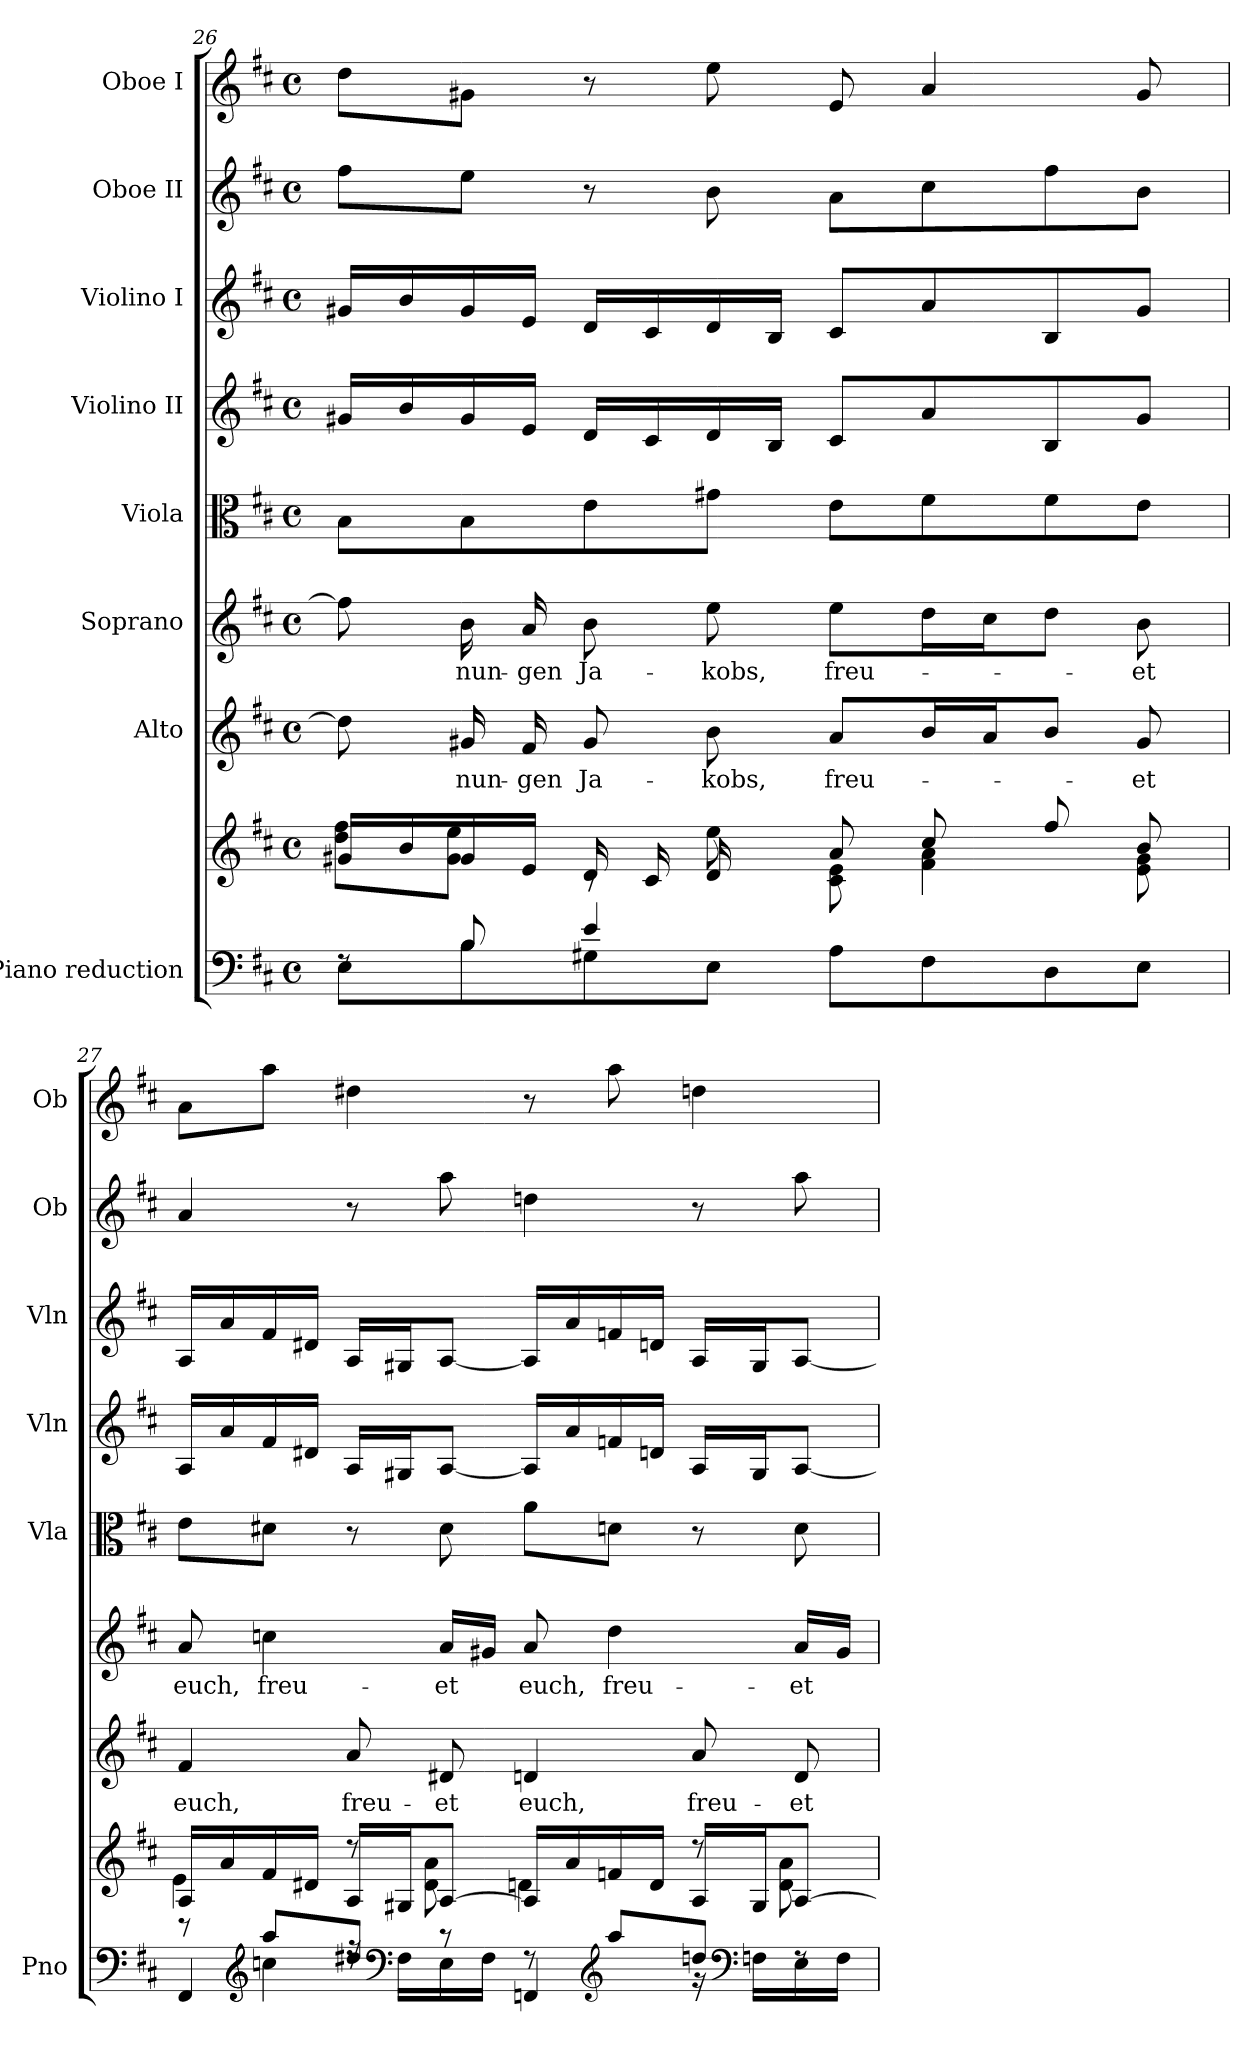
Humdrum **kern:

**kern	**kern	**kern	**text	**kern	**text	**kern	**kern	**kern	**kern	**kern
*part8	*part8	*part7	*part7	*part6	*part6	*part5	*part4	*part3	*part2	*part1
*staff9	*staff8	*staff7	*staff7	*staff6	*staff6	*staff5	*staff4	*staff3	*staff2	*staff1
*I"Piano reduction	*	*I"Alto	*	*I"Soprano	*	*I"Viola	*I"Violino II	*I"Violino I	*I"Oboe II	*I"Oboe I
*I'Pno	*	*	*	*	*	*I'Vla	*I'Vln	*I'Vln	*I'Ob	*I'Ob
!!LO:PB:g=z
*clefF4	*clefG2	*clefG2	*	*clefG2	*	*clefC3	*clefG2	*clefG2	*clefG2	*clefG2
*k[f#c#]	*k[f#c#]	*k[f#c#]	*	*k[f#c#]	*	*k[f#c#]	*k[f#c#]	*k[f#c#]	*k[f#c#]	*k[f#c#]
*M4/4	*M4/4	*M4/4	*	*M4/4	*	*M4/4	*M4/4	*M4/4	*M4/4	*M4/4
*met(c)	*met(c)	*met(c)	*	*met(c)	*	*met(c)	*met(c)	*met(c)	*met(c)	*met(c)
=26	=26	=26	=26	=26	=26	=26	=26	=26	=26	=26
*^	*^	*	*	*	*	*	*	*	*	*
*	*^	*	*	*	*	*	*	*	*	*	*	*
4..ryy	8rF	8E\L	16g#X/LL	8dd\ 8ff#\L	8dd\]	.	8ff#\]	.	8B\L	16g#X/LL	16g#X/LL	8ff#\L	8dd\L
.	.	.	16b/	.	.	.	.	.	.	16b/	16b/	.	.
!	!	!	!	!	!	!LO:LY:b	!	!LO:LY:b	!	!	!	!	!
.	8B/	8B\	16g#/	8g#\ 8ee\J	16g#X/	-nun-	16b\	-nun-	8B\	16g#/	16g#/	8ee\J	8g#X\J
!	!	!	!	!	!	!LO:LY:b	!	!LO:LY:b	!	!	!	!	!
.	.	.	16e/JJ	.	16f#/	-gen	16a/	-gen	.	16e/JJ	16e/JJ	.	.
!	!	!	!	!	!	!LO:LY:b	!	!LO:LY:b	!	!	!	!	!
.	4e/	8G#X\	16d/LL	8rc	8g#/	Ja-	8b\	Ja-	8e\	16d/LL	16d/LL	8r	8r
.	.	.	16c#/	.	.	.	.	.	.	16c#/	16c#/	.	.
!	!	!	!	!	!	!LO:LY:b	!	!LO:LY:b	!	!	!	!	!
.	.	8E\J	16d/	8ee\	8b\	-kobs,	8ee\	-kobs,	8g#X\J	16d/	16d/	8b\	8ee\
16B/JJ	.	.	16ryy	.	.	.	.	.	.	16B/JJ	16B/JJ	.	.
!	!	!	!	!	!	!LO:LY:b	!	!LO:LY:b	!	!	!	!	!
2ryy	2ryy	8A\L	8a/L	8c#\ 8e\	8a/L	freu-	8ee\L	freu-	8e\L	8c#/L	8c#/L	8a\L	8e/
.	.	8F#\	8cc#/	4f#\ 4a\	16b/L	.	16dd\L	.	8f#\	8a/	8a/	8cc#\	4a/
.	.	.	.	.	16a/J	.	16cc#\J	.	.	.	.	.	.
.	.	8D\	8ff#/	.	8b/J	.	8dd\J	.	8f#\	8B/	8B/	8ff#\	.
!	!	!	!	!	!	!LO:LY:b	!	!LO:LY:b	!	!	!	!	!
.	.	8E\J	8b/J	8e\ 8g#\	8g#/	-et	8b\	-et	8e\J	8g#/J	8g#/J	8b\J	8g#/
=27	=27	=27	=27	=27	=27	=27	=27	=27	=27	=27	=27	=27	=27
!	!	!	!	!	!	!LO:LY:b	!	!LO:LY:b	!	!	!	!	!
8r	8ryy	4FF#/	16A/LL	4e\	4f#/	euch,	8a/	euch,	8e\L	16A/LL	16A/LL	4a/	8a\L
.	.	.	16a/	.	.	.	.	.	.	16a/	16a/	.	.
*clefG2	*	*	*	*	*	*	*	*	*	*	*	*	*
!	!	!	!	!	!	!	!	!LO:LY:b	!	!	!	!	!
8aa/L	4ccn\	.	16f#/	.	.	.	4ccn\	freu-	8d#X\J	16f#/	16f#/	.	8aa\J
.	.	.	16d#X/JJ	.	.	.	.	.	.	16d#X/JJ	16d#X/JJ	.	.
!	!	!	!	!	!	!LO:LY:b	!	!	!	!	!	!	!
8dd#X/J	.	16rff	16A/LL	8rdd	8a/	freu-	.	.	8r	16A/LL	16A/LL	8r	4dd#X\
*clefF4	*	*	*	*	*	*	*	*	*	*	*	*	*
.	.	16F#\LL	16G#X/J	.	.	.	.	.	.	16G#X/J	16G#X/J	.	.
!	!	!	!	!	!	!LO:LY:b	!	!LO:LY:b	!	!	!	!	!
8rc	8ryy	16E\	[8A/J	8d#\ 8a\	8d#X/	-et	16a/LL	-et	8d#\	[8A/J	[8A/J	8aa\	.
.	.	16F#\JJ	.	.	.	.	16g#X/JJ	.	.	.	.	.	.
!	!	!	!	!	!	!LO:LY:b	!	!LO:LY:b	!	!	!	!	!
8rF	4ryy	4FFn/	16A/LL]	4dn\	4dn/	euch,	8a/	euch,	8a\L	16A/LL]	16A/LL]	4ddn\	8r
.	.	.	16a/	.	.	.	.	.	.	16a/	16a/	.	.
*clefG2	*	*	*	*	*	*	*	*	*	*	*	*	*
!	!	!	!	!	!	!	!	!LO:LY:b	!	!	!	!	!
8aa/L	.	.	16fn/	.	.	.	4dd\	freu-	8dn\J	16fn/	16fn/	.	8aa\
.	.	.	16d/JJ	.	.	.	.	.	.	16dn/JJ	16dn/JJ	.	.
!	!	!	!	!	!	!LO:LY:b	!	!	!	!	!	!	!
8ddn/J	16r	4ryy	16A/LL	8rdd	8a/	freu-	.	.	8r	16A/LL	16A/LL	8r	4ddn\
*clefF4	*	*	*	*	*	*	*	*	*	*	*	*	*
.	16Fn\LL	.	16G#/J	.	.	.	.	.	.	16G#/J	16G#/J	.	.
!	!	!	!	!	!	!LO:LY:b	!	!LO:LY:b	!	!	!	!	!
8rF	16E\	.	[8A/J	8d\ 8a\	8d/	-et	16a/LL	-et	8d\	[8A/J	[8A/J	8aa\	.
.	16F\JJ	.	.	.	.	.	16g#/JJ	.	.	.	.	.	.
*v	*v	*v	*	*	*	*	*	*	*	*	*	*	*
*	*v	*v	*	*	*	*	*	*	*	*	*
=	=	=	=	=	=	=	=	=	=	=
*-	*-	*-	*-	*-	*-	*-	*-	*-	*-	*-
